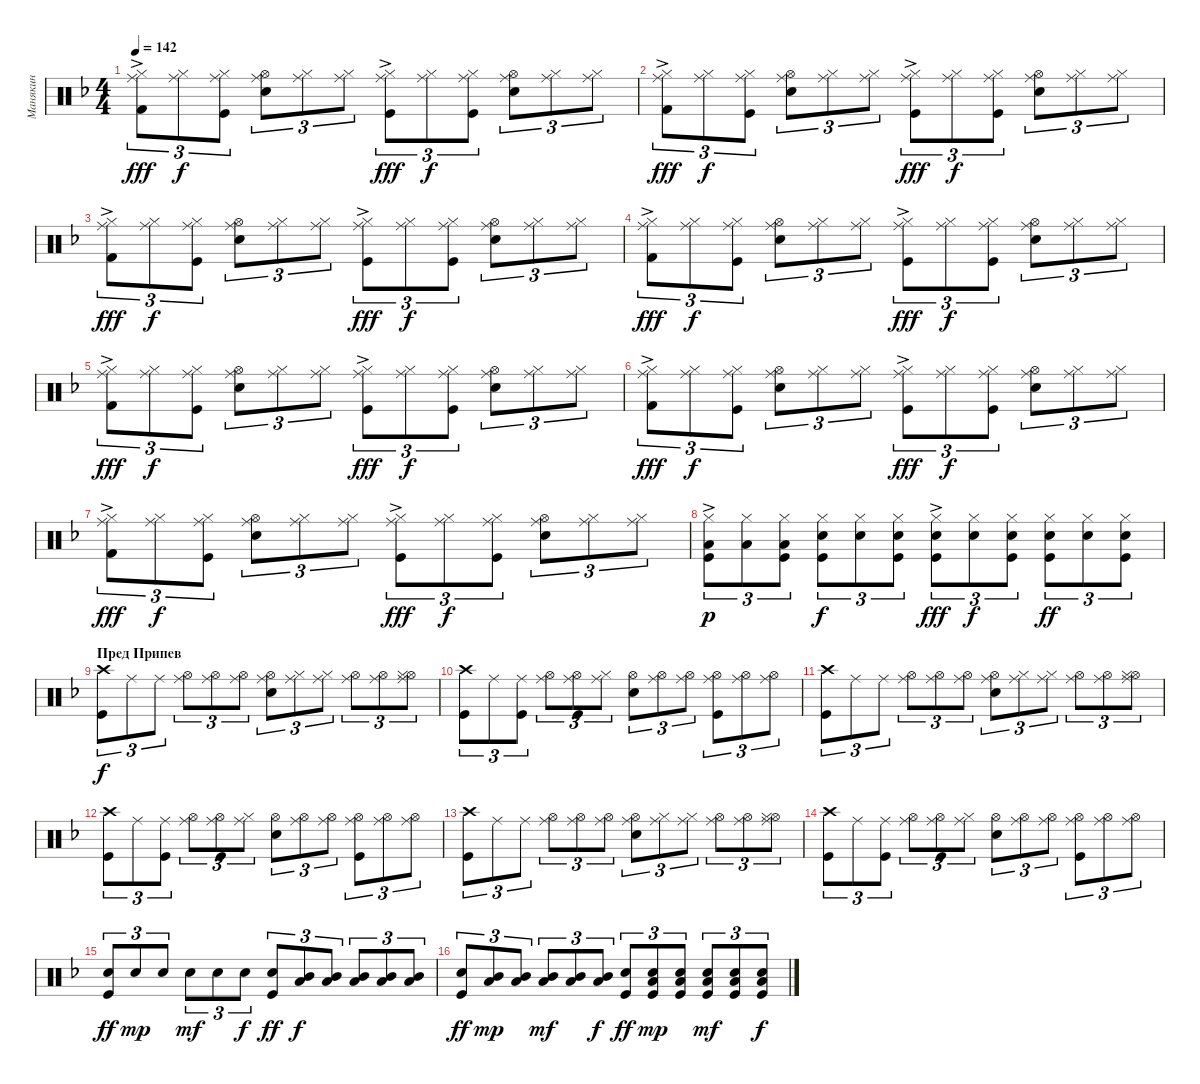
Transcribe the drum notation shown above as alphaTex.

\track ("Манякин" "Манякин") {instrument percussion}
\staff {score}
\articulation defaults
\ts (4 4)
\tempo 142
\clef neutral
\ks dminor
("Ride (middle)" "Hi-Hat (closed)"{ac} "Kick (hit) 2").8{tu (3 2) dy fff} ("Ride (middle)" "Hi-Hat (closed)").8{tu (3 2) dy f} ("Ride (middle)" "Hi-Hat (closed)" "Kick (hit)").8{tu (3 2)} ("Hi-Hat (open)" "Ride (middle)" "Snare (hit) 2").8{tu (3 2)} ("Ride (middle)" "Hi-Hat (closed)").8{tu (3 2)} ("Ride (middle)" "Hi-Hat (closed)").8{tu (3 2)} ("Hi-Hat (closed)"{ac} "Ride (middle)" "Kick (hit)").8{tu (3 2) dy fff} ("Hi-Hat (closed)" "Ride (middle)").8{tu (3 2) dy f} ("Hi-Hat (closed)" "Ride (middle)" "Kick (hit)").8{tu (3 2)} ("Hi-Hat (open)" "Ride (middle)" "Snare (hit) 2").8{tu (3 2)} ("Hi-Hat (closed)" "Ride (middle)").8{tu (3 2)} ("Hi-Hat (closed)" "Ride (middle)").8{tu (3 2)} |
("Ride (middle)" "Hi-Hat (closed)"{ac} "Kick (hit) 2").8{tu (3 2) dy fff} ("Ride (middle)" "Hi-Hat (closed)").8{tu (3 2) dy f} ("Ride (middle)" "Hi-Hat (closed)" "Kick (hit)").8{tu (3 2)} ("Hi-Hat (open)" "Ride (middle)" "Snare (hit) 2").8{tu (3 2)} ("Ride (middle)" "Hi-Hat (closed)").8{tu (3 2)} ("Ride (middle)" "Hi-Hat (closed)").8{tu (3 2)} ("Hi-Hat (closed)"{ac} "Ride (middle)" "Kick (hit)").8{tu (3 2) dy fff} ("Hi-Hat (closed)" "Ride (middle)").8{tu (3 2) dy f} ("Hi-Hat (closed)" "Ride (middle)" "Kick (hit)").8{tu (3 2)} ("Hi-Hat (open)" "Ride (middle)" "Snare (hit) 2").8{tu (3 2)} ("Hi-Hat (closed)" "Ride (middle)").8{tu (3 2)} ("Hi-Hat (closed)" "Ride (middle)").8{tu (3 2)} |
("Ride (middle)" "Hi-Hat (closed)"{ac} "Kick (hit) 2").8{tu (3 2) dy fff} ("Ride (middle)" "Hi-Hat (closed)").8{tu (3 2) dy f} ("Ride (middle)" "Hi-Hat (closed)" "Kick (hit)").8{tu (3 2)} ("Hi-Hat (open)" "Ride (middle)" "Snare (hit) 2").8{tu (3 2)} ("Ride (middle)" "Hi-Hat (closed)").8{tu (3 2)} ("Ride (middle)" "Hi-Hat (closed)").8{tu (3 2)} ("Hi-Hat (closed)"{ac} "Ride (middle)" "Kick (hit)").8{tu (3 2) dy fff} ("Hi-Hat (closed)" "Ride (middle)").8{tu (3 2) dy f} ("Hi-Hat (closed)" "Ride (middle)" "Kick (hit)").8{tu (3 2)} ("Hi-Hat (open)" "Ride (middle)" "Snare (hit) 2").8{tu (3 2)} ("Hi-Hat (closed)" "Ride (middle)").8{tu (3 2)} ("Hi-Hat (closed)" "Ride (middle)").8{tu (3 2)} |
("Ride (middle)" "Hi-Hat (closed)"{ac} "Kick (hit) 2").8{tu (3 2) dy fff} ("Ride (middle)" "Hi-Hat (closed)").8{tu (3 2) dy f} ("Ride (middle)" "Hi-Hat (closed)" "Kick (hit)").8{tu (3 2)} ("Hi-Hat (open)" "Ride (middle)" "Snare (hit) 2").8{tu (3 2)} ("Ride (middle)" "Hi-Hat (closed)").8{tu (3 2)} ("Ride (middle)" "Hi-Hat (closed)").8{tu (3 2)} ("Hi-Hat (closed)"{ac} "Ride (middle)" "Kick (hit)").8{tu (3 2) dy fff} ("Hi-Hat (closed)" "Ride (middle)").8{tu (3 2) dy f} ("Hi-Hat (closed)" "Ride (middle)" "Kick (hit)").8{tu (3 2)} ("Hi-Hat (open)" "Ride (middle)" "Snare (hit) 2").8{tu (3 2)} ("Hi-Hat (closed)" "Ride (middle)").8{tu (3 2)} ("Hi-Hat (closed)" "Ride (middle)").8{tu (3 2)} |
("Ride (middle)" "Hi-Hat (closed)"{ac} "Kick (hit) 2").8{tu (3 2) dy fff} ("Ride (middle)" "Hi-Hat (closed)").8{tu (3 2) dy f} ("Ride (middle)" "Hi-Hat (closed)" "Kick (hit)").8{tu (3 2)} ("Hi-Hat (open)" "Ride (middle)" "Snare (hit) 2").8{tu (3 2)} ("Ride (middle)" "Hi-Hat (closed)").8{tu (3 2)} ("Ride (middle)" "Hi-Hat (closed)").8{tu (3 2)} ("Hi-Hat (closed)"{ac} "Ride (middle)" "Kick (hit)").8{tu (3 2) dy fff} ("Hi-Hat (closed)" "Ride (middle)").8{tu (3 2) dy f} ("Hi-Hat (closed)" "Ride (middle)" "Kick (hit)").8{tu (3 2)} ("Hi-Hat (open)" "Ride (middle)" "Snare (hit) 2").8{tu (3 2)} ("Hi-Hat (closed)" "Ride (middle)").8{tu (3 2)} ("Hi-Hat (closed)" "Ride (middle)").8{tu (3 2)} |
("Ride (middle)" "Hi-Hat (closed)"{ac} "Kick (hit) 2").8{tu (3 2) dy fff} ("Ride (middle)" "Hi-Hat (closed)").8{tu (3 2) dy f} ("Ride (middle)" "Hi-Hat (closed)" "Kick (hit)").8{tu (3 2)} ("Hi-Hat (open)" "Ride (middle)" "Snare (hit) 2").8{tu (3 2)} ("Ride (middle)" "Hi-Hat (closed)").8{tu (3 2)} ("Ride (middle)" "Hi-Hat (closed)").8{tu (3 2)} ("Hi-Hat (closed)"{ac} "Ride (middle)" "Kick (hit)").8{tu (3 2) dy fff} ("Hi-Hat (closed)" "Ride (middle)").8{tu (3 2) dy f} ("Hi-Hat (closed)" "Ride (middle)" "Kick (hit)").8{tu (3 2)} ("Hi-Hat (open)" "Ride (middle)" "Snare (hit) 2").8{tu (3 2)} ("Hi-Hat (closed)" "Ride (middle)").8{tu (3 2)} ("Hi-Hat (closed)" "Ride (middle)").8{tu (3 2)} |
("Ride (middle)" "Hi-Hat (closed)"{ac} "Kick (hit) 2").8{tu (3 2) dy fff} ("Ride (middle)" "Hi-Hat (closed)").8{tu (3 2) dy f} ("Ride (middle)" "Hi-Hat (closed)" "Kick (hit)").8{tu (3 2)} ("Hi-Hat (open)" "Ride (middle)" "Snare (hit) 2").8{tu (3 2)} ("Ride (middle)" "Hi-Hat (closed)").8{tu (3 2)} ("Ride (middle)" "Hi-Hat (closed)").8{tu (3 2)} ("Hi-Hat (closed)"{ac} "Ride (middle)" "Kick (hit)").8{tu (3 2) dy fff} ("Hi-Hat (closed)" "Ride (middle)").8{tu (3 2) dy f} ("Hi-Hat (closed)" "Ride (middle)" "Kick (hit)").8{tu (3 2)} ("Hi-Hat (open)" "Ride (middle)" "Snare (hit) 2").8{tu (3 2)} ("Hi-Hat (closed)" "Ride (middle)").8{tu (3 2)} ("Hi-Hat (closed)" "Ride (middle)").8{tu (3 2)} |
("Hi-Hat (closed)"{ac} "Low Tom (hit)" "Kick (hit)").8{tu (3 2) dy p} ("Hi-Hat (closed)" "Low Tom (hit)").8{tu (3 2)} ("Hi-Hat (closed)" "Low Tom (hit)" "Kick (hit)").8{tu (3 2)} ("Hi-Hat (closed)" "Snare (hit) 2" "Kick (hit)").8{tu (3 2) dy f} ("Hi-Hat (closed)" "Snare (hit) 2").8{tu (3 2)} ("Hi-Hat (closed)" "Snare (hit) 2" "Kick (hit)").8{tu (3 2)} ("Hi-Hat (closed)"{ac} "Snare (hit) 2" "Kick (hit)").8{tu (3 2) dy fff} ("Hi-Hat (closed)" "Snare (hit) 2").8{tu (3 2) dy f} ("Hi-Hat (closed)" "Snare (hit) 2" "Kick (hit)").8{tu (3 2)} ("Hi-Hat (closed)" "Snare (hit) 2" "Kick (hit)").8{tu (3 2) dy ff} ("Hi-Hat (closed)" "Snare (hit) 2").8{tu (3 2)} ("Hi-Hat (closed)" "Snare (hit) 2" "Kick (hit)").8{tu (3 2)} |
\section ("" "Пред Припев")
("Crash high (hit)" "Kick (hit)").8{tu (3 2) dy f} "Ride (middle)".8{tu (3 2)} "Ride (middle)".8{tu (3 2)} ("Hi-Hat (open)" "Ride (middle)").8{tu (3 2)} ("Hi-Hat (open)" "Ride (middle)").8{tu (3 2)} ("Hi-Hat (open)" "Ride (middle)").8{tu (3 2)} ("Hi-Hat (open)" "Ride (middle)" "Snare (hit) 2").8{tu (3 2)} ("Ride (middle)" "Hi-Hat (closed)").8{tu (3 2)} ("Ride (middle)" "Hi-Hat (closed)").8{tu (3 2)} ("Hi-Hat (open)" "Ride (middle)").8{tu (3 2)} ("Hi-Hat (open)" "Ride (middle)").8{tu (3 2)} ("Hi-Hat (open)" "Ride (middle)" "Hi-Hat (closed)").8{tu (3 2)} |
("Crash high (hit)" "Kick (hit)").8{tu (3 2)} "Ride (middle)".8{tu (3 2)} ("Ride (middle)" "Kick (hit)").8{tu (3 2)} ("Hi-Hat (open)" "Ride (middle)").8{tu (3 2)} ("Hi-Hat (open)" "Ride (middle)" "Kick (hit)").8{tu (3 2)} ("Hi-Hat (closed)" "Ride (middle)").8{tu (3 2)} ("Hi-Hat (open)" "Snare (hit) 2").8{tu (3 2)} ("Hi-Hat (open)" "Ride (middle)").8{tu (3 2)} ("Hi-Hat (open)" "Ride (middle)").8{tu (3 2)} ("Hi-Hat (open)" "Ride (middle)" "Kick (hit)").8{tu (3 2)} ("Hi-Hat (open)" "Ride (middle)").8{tu (3 2)} ("Hi-Hat (open)" "Ride (middle)").8{tu (3 2)} |
("Crash high (hit)" "Kick (hit)").8{tu (3 2)} "Ride (middle)".8{tu (3 2)} "Ride (middle)".8{tu (3 2)} ("Hi-Hat (open)" "Ride (middle)").8{tu (3 2)} ("Hi-Hat (open)" "Ride (middle)").8{tu (3 2)} ("Hi-Hat (open)" "Ride (middle)").8{tu (3 2)} ("Hi-Hat (open)" "Ride (middle)" "Snare (hit) 2").8{tu (3 2)} ("Ride (middle)" "Hi-Hat (closed)").8{tu (3 2)} ("Ride (middle)" "Hi-Hat (closed)").8{tu (3 2)} ("Hi-Hat (open)" "Ride (middle)").8{tu (3 2)} ("Hi-Hat (open)" "Ride (middle)").8{tu (3 2)} ("Hi-Hat (open)" "Ride (middle)" "Hi-Hat (closed)").8{tu (3 2)} |
("Crash high (hit)" "Kick (hit)").8{tu (3 2)} "Ride (middle)".8{tu (3 2)} ("Ride (middle)" "Kick (hit)").8{tu (3 2)} ("Hi-Hat (open)" "Ride (middle)").8{tu (3 2)} ("Hi-Hat (open)" "Ride (middle)" "Kick (hit)").8{tu (3 2)} ("Hi-Hat (closed)" "Ride (middle)").8{tu (3 2)} ("Hi-Hat (open)" "Snare (hit) 2").8{tu (3 2)} ("Hi-Hat (open)" "Ride (middle)").8{tu (3 2)} ("Hi-Hat (open)" "Ride (middle)").8{tu (3 2)} ("Hi-Hat (open)" "Ride (middle)" "Kick (hit)").8{tu (3 2)} ("Hi-Hat (open)" "Ride (middle)").8{tu (3 2)} ("Hi-Hat (open)" "Ride (middle)").8{tu (3 2)} |
("Crash high (hit)" "Kick (hit)").8{tu (3 2)} "Ride (middle)".8{tu (3 2)} "Ride (middle)".8{tu (3 2)} ("Hi-Hat (open)" "Ride (middle)").8{tu (3 2)} ("Hi-Hat (open)" "Ride (middle)").8{tu (3 2)} ("Hi-Hat (open)" "Ride (middle)").8{tu (3 2)} ("Hi-Hat (open)" "Ride (middle)" "Snare (hit) 2").8{tu (3 2)} ("Ride (middle)" "Hi-Hat (closed)").8{tu (3 2)} ("Ride (middle)" "Hi-Hat (closed)").8{tu (3 2)} ("Hi-Hat (open)" "Ride (middle)").8{tu (3 2)} ("Hi-Hat (open)" "Ride (middle)").8{tu (3 2)} ("Hi-Hat (open)" "Ride (middle)" "Hi-Hat (closed)").8{tu (3 2)} |
("Crash high (hit)" "Kick (hit)").8{tu (3 2)} "Ride (middle)".8{tu (3 2)} ("Ride (middle)" "Kick (hit)").8{tu (3 2)} ("Hi-Hat (open)" "Ride (middle)").8{tu (3 2)} ("Hi-Hat (open)" "Ride (middle)" "Kick (hit)").8{tu (3 2)} ("Hi-Hat (closed)" "Ride (middle)").8{tu (3 2)} ("Hi-Hat (open)" "Snare (hit) 2").8{tu (3 2)} ("Hi-Hat (open)" "Ride (middle)").8{tu (3 2)} ("Hi-Hat (open)" "Ride (middle)").8{tu (3 2)} ("Hi-Hat (open)" "Ride (middle)" "Kick (hit)").8{tu (3 2)} ("Hi-Hat (open)" "Ride (middle)").8{tu (3 2)} ("Hi-Hat (open)" "Ride (middle)").8{tu (3 2)} |
("Snare (hit) 2" "Kick (hit)").8{tu (3 2) dy ff} "Snare (hit) 2".8{tu (3 2) dy mp} "Snare (hit) 2".8{tu (3 2)} "Snare (hit) 2".8{tu (3 2) dy mf} "Snare (hit) 2".8{tu (3 2)} "Snare (hit) 2".8{tu (3 2) dy f} ("Snare (hit) 2" "Kick (hit)").8{tu (3 2) dy ff} ("Low Floor Tom (hit)" "Mid Tom (hit)").8{tu (3 2) dy f} ("Low Floor Tom (hit)" "Mid Tom (hit)").8{tu (3 2)} ("Low Floor Tom (hit)" "Mid Tom (hit)").8{tu (3 2)} ("Low Floor Tom (hit)" "Mid Tom (hit)").8{tu (3 2)} ("Low Floor Tom (hit)" "Mid Tom (hit)").8{tu (3 2)} |
("Snare (hit) 2" "Kick (hit)").8{tu (3 2) dy ff} ("Mid Tom (hit)" "Low Tom (hit)").8{tu (3 2) dy mp} ("Mid Tom (hit)" "Low Tom (hit)").8{tu (3 2)} ("Mid Tom (hit)" "Low Tom (hit)").8{tu (3 2) dy mf} ("Mid Tom (hit)" "Low Tom (hit)").8{tu (3 2)} ("Mid Tom (hit)" "Low Tom (hit)").8{tu (3 2) dy f} ("Snare (hit) 2" "Kick (hit)").8{tu (3 2) dy ff} ("Low Tom (hit)" "Snare (hit) 2" "Kick (hit)").8{tu (3 2) dy mp} ("Low Tom (hit)" "Snare (hit) 2" "Kick (hit)").8{tu (3 2)} ("Low Tom (hit)" "Snare (hit) 2" "Kick (hit)").8{tu (3 2) dy mf} ("Low Tom (hit)" "Snare (hit) 2" "Kick (hit)").8{tu (3 2)} ("Low Tom (hit)" "Snare (hit) 2" "Kick (hit)").8{tu (3 2) dy f}
